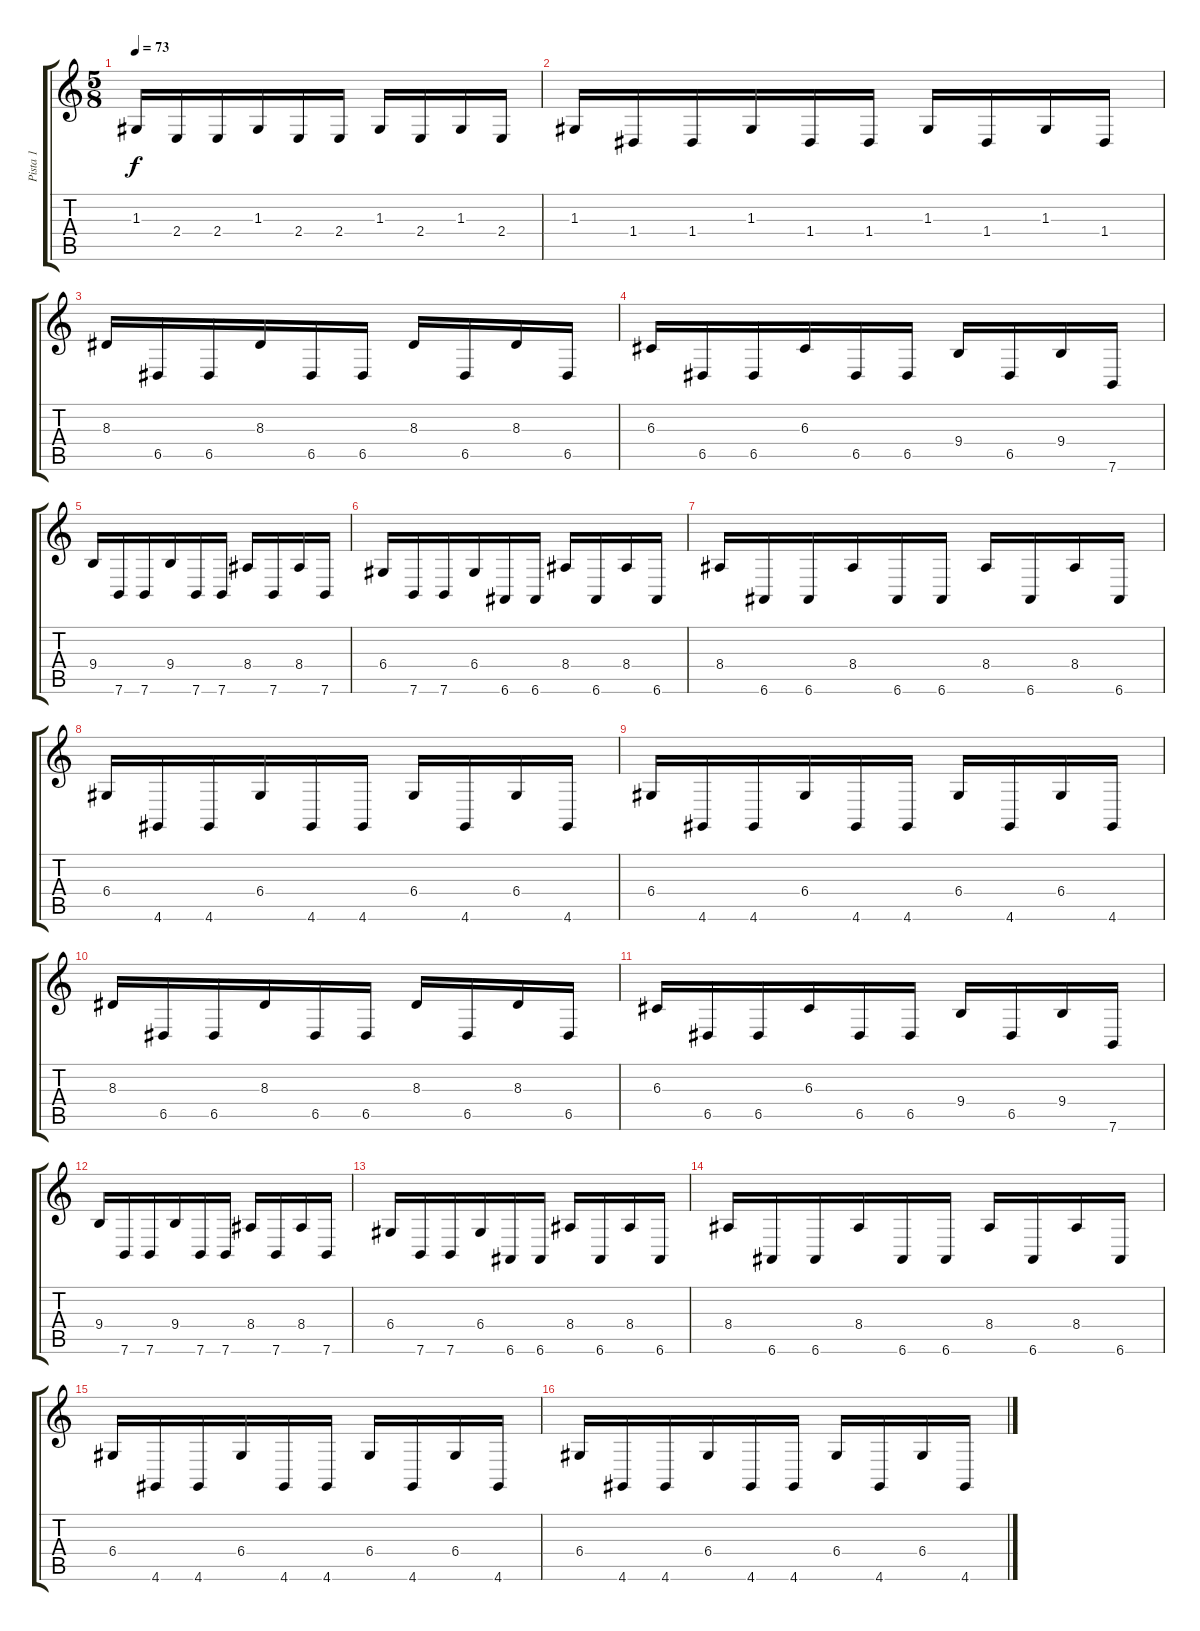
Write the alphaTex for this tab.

\track ("Pista 1" "Pista 1") {instrument pizzicatostrings}
\staff {score tabs}
\tuning (E4 B3 G3 D3 A2 E2) {hide}
\ts (5 8)
\tempo 73
\clef g2
\ks c
1.3.16{dy f} 2.4.16 2.4.16 1.3.16 2.4.16 2.4.16 1.3.16 2.4.16 1.3.16 2.4.16 |
1.3.16 1.4.16 1.4.16 1.3.16 1.4.16 1.4.16 1.3.16 1.4.16 1.3.16 1.4.16 |
8.3.16 6.5.16 6.5.16 8.3.16 6.5.16 6.5.16 8.3.16 6.5.16 8.3.16 6.5.16 |
6.3.16 6.5.16 6.5.16 6.3.16 6.5.16 6.5.16 9.4.16 6.5.16 9.4.16 7.6.16 |
9.4.16 7.6.16 7.6.16 9.4.16 7.6.16 7.6.16 8.4.16 7.6.16 8.4.16 7.6.16 |
6.4.16 7.6.16 7.6.16 6.4.16 6.6.16 6.6.16 8.4.16 6.6.16 8.4.16 6.6.16 |
8.4.16 6.6.16 6.6.16 8.4.16 6.6.16 6.6.16 8.4.16 6.6.16 8.4.16 6.6.16 |
6.4.16 4.6.16 4.6.16 6.4.16 4.6.16 4.6.16 6.4.16 4.6.16 6.4.16 4.6.16 |
6.4.16 4.6.16 4.6.16 6.4.16 4.6.16 4.6.16 6.4.16 4.6.16 6.4.16 4.6.16 |
8.3.16 6.5.16 6.5.16 8.3.16 6.5.16 6.5.16 8.3.16 6.5.16 8.3.16 6.5.16 |
6.3.16 6.5.16 6.5.16 6.3.16 6.5.16 6.5.16 9.4.16 6.5.16 9.4.16 7.6.16 |
9.4.16 7.6.16 7.6.16 9.4.16 7.6.16 7.6.16 8.4.16 7.6.16 8.4.16 7.6.16 |
6.4.16 7.6.16 7.6.16 6.4.16 6.6.16 6.6.16 8.4.16 6.6.16 8.4.16 6.6.16 |
8.4.16 6.6.16 6.6.16 8.4.16 6.6.16 6.6.16 8.4.16 6.6.16 8.4.16 6.6.16 |
6.4.16 4.6.16 4.6.16 6.4.16 4.6.16 4.6.16 6.4.16 4.6.16 6.4.16 4.6.16 |
6.4.16 4.6.16 4.6.16 6.4.16 4.6.16 4.6.16 6.4.16 4.6.16 6.4.16 4.6.16
